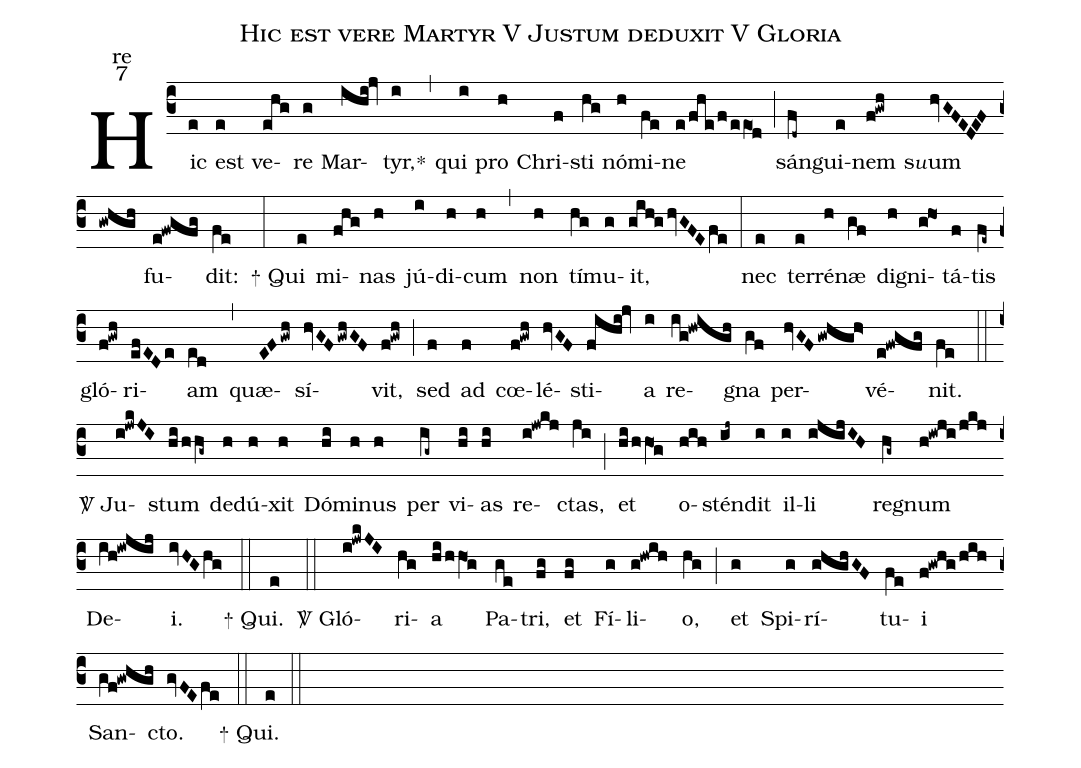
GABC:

name:Hic est vere Martyr V Justum deduxit V Gloria;
office-part:re;
mode:7;
%%
(c3) Hic(e) est(e) ve(ehg)re(g) Mar(ihi!jv)tyr,<sp>*</sp>(i) (,)
qui(i) pro(h) Chri(f)sti(hg) nó(h)mi(fe)ne(e/fhe/f/eeO1d) (;)
sán(fd~)gui(e)nem(f!gwh) s<e>u</e>um(hvGFEDEFgwhgh) fu(e!fwgfg)dit:(fe) (:)
<sp>+</sp> Qui(e) mi(fhg)nas(h) jú(i)di(h)cum(h) (,)
non(h) tí(hg)mu(g)it,(gih!ghvGFEfe) (:)
nec(e) ter(e)ré(h)næ(gf) di(h)gni(g!ho1)tá(f)tis(fe~) gló(f!gwh)ri(efEDe)am(ed) (,)
quæ(EFgwh)sí(hvGFgwhGF)vit,(f!gwh) (;)
sed(f) ad(f) cœ(f!gwh)lé(hvGF)sti(fihi!jv)a(i) re(ig!hwigh)gna(gf) per(hvGFgwhgh>)vé(e!fwgfg)nit.(fe) (::)
<sp>V/</sp> Ju(i!jwkJI)stum(hi/hhg~) de(h)dú(h)xit(h) Dó(hi)mi(h)nus(h) per(ig~) vi(hi)as(hi) re(i!jwkj)ctas,(ji) (;)
et(hi/hhO1g) o(hih)stén(ij~)dit(i) il(i)li(ijijIH) re(hg~)gnum(h!iwji/jkj) De(ih!iwjij)i.(ivHGhg) (::)
<sp>+</sp> Qui.(e) (::)
<sp>V/</sp> Gló(i!jwkJI)ri(hg)a(hi/hhO1g) Pa(ge)tri,(fg) et(fg) Fí(g)li(g!hwih)o,(hg) (;) et(g) Spi(g)rí(ghghGF)tu(fe)i(f!gwhg/hih)
San(gf!gwhgh)cto.(gvFEfe) (::)
<sp>+</sp> Qui.(e) (::)
